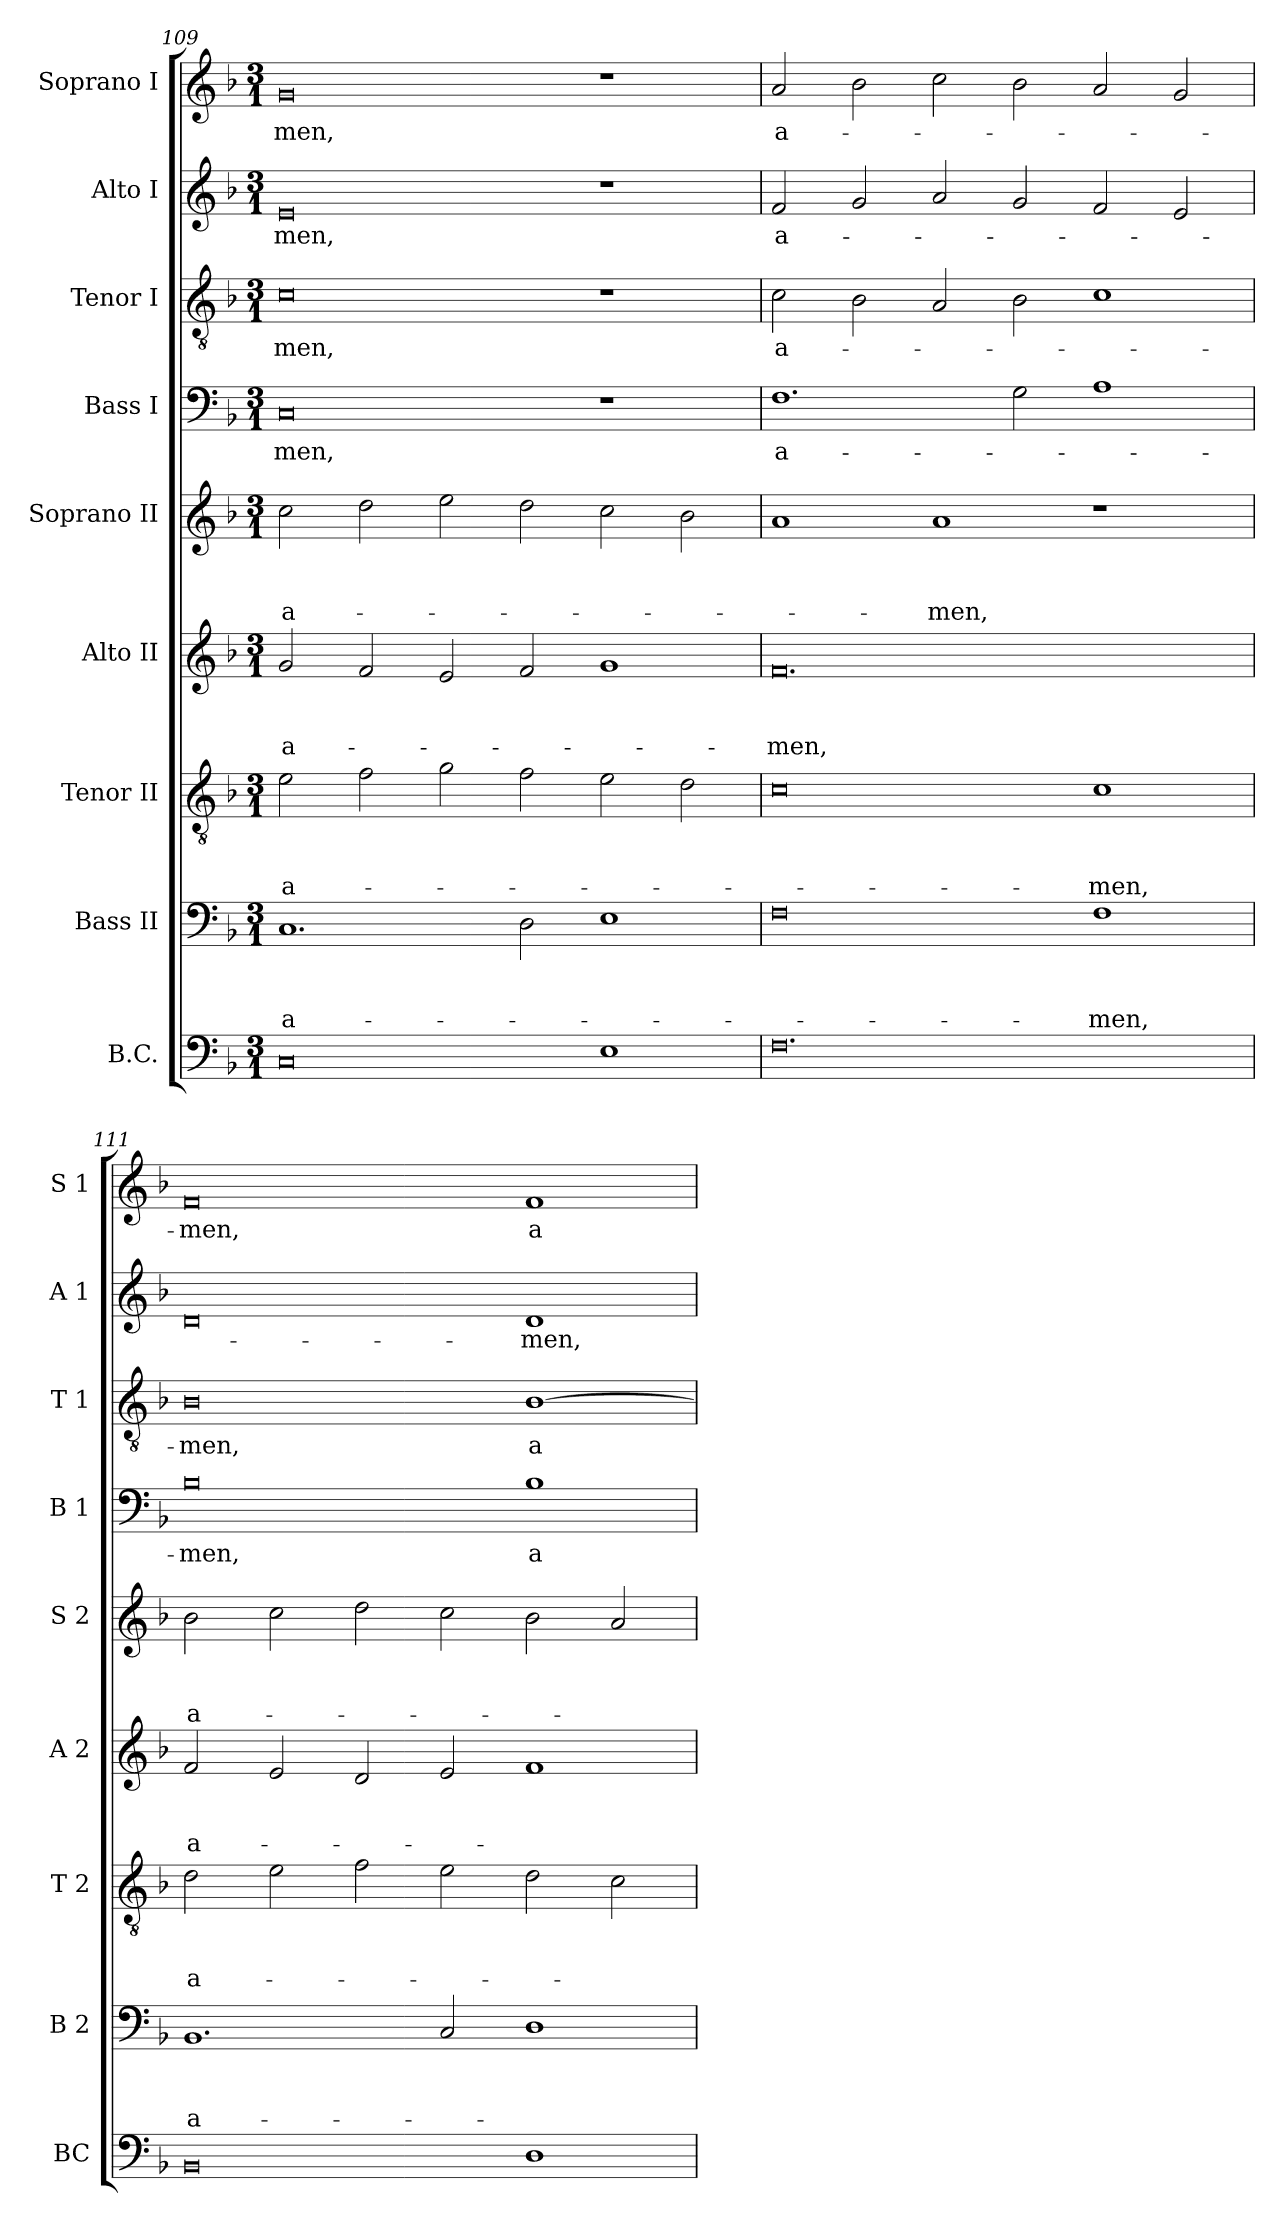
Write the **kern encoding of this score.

**kern	**kern	**text	**text	**text	**kern	**text	**text	**text	**kern	**text	**text	**text	**kern	**text	**text	**text	**kern	**text	**kern	**text	**kern	**text	**kern	**text
*part9	*part8	*part8	*part8	*part8	*part7	*part7	*part7	*part7	*part6	*part6	*part6	*part6	*part5	*part5	*part5	*part5	*part4	*part4	*part3	*part3	*part2	*part2	*part1	*part1
*staff9	*staff8	*staff8	*staff8	*staff8	*staff7	*staff7	*staff7	*staff7	*staff6	*staff6	*staff6	*staff6	*staff5	*staff5	*staff5	*staff5	*staff4	*staff4	*staff3	*staff3	*staff2	*staff2	*staff1	*staff1
*I"B.C.	*I"Bass II	*	*	*	*I"Tenor II	*	*	*	*I"Alto II	*	*	*	*I"Soprano II	*	*	*	*I"Bass I	*	*I"Tenor I	*	*I"Alto I	*	*I"Soprano I	*
*I'BC	*I'B 2	*	*	*	*I'T 2	*	*	*	*I'A 2	*	*	*	*I'S 2	*	*	*	*I'B 1	*	*I'T 1	*	*I'A 1	*	*I'S 1	*
!!LO:PB:g=z
*clefF4	*clefF4	*	*	*	*clefGv2	*	*	*	*clefG2	*	*	*	*clefG2	*	*	*	*clefF4	*	*clefGv2	*	*clefG2	*	*clefG2	*
*k[b-]	*k[b-]	*	*	*	*k[b-]	*	*	*	*k[b-]	*	*	*	*k[b-]	*	*	*	*k[b-]	*	*k[b-]	*	*k[b-]	*	*k[b-]	*
*F:	*F:	*	*	*	*F:	*	*	*	*F:	*	*	*	*F:	*	*	*	*F:	*	*F:	*	*F:	*	*F:	*
*M3/1	*M3/1	*	*	*	*M3/1	*	*	*	*M3/1	*	*	*	*M3/1	*	*	*	*M3/1	*	*M3/1	*	*M3/1	*	*M3/1	*
=109	=109	=109	=109	=109	=109	=109	=109	=109	=109	=109	=109	=109	=109	=109	=109	=109	=109	=109	=109	=109	=109	=109	=109	=109
!	!	!	!	!LO:LY:b	!	!	!	!LO:LY:b	!	!	!	!LO:LY:b	!	!	!	!LO:LY:b	!	!LO:LY:b	!	!LO:LY:b	!	!LO:LY:b	!	!LO:LY:b
0C	1.C	.	.	a-	2e\	.	.	a-	2g/	.	.	a-	2cc\	.	.	a-	0C	-men,	0c	-men,	0e	-men,	0g	-men,
.	.	.	.	.	2f\	.	.	.	2f/	.	.	.	2dd\	.	.	.	.	.	.	.	.	.	.	.
.	.	.	.	.	2g\	.	.	.	2e/	.	.	.	2ee\	.	.	.	.	.	.	.	.	.	.	.
.	2D\	.	.	.	2f\	.	.	.	2f/	.	.	.	2dd\	.	.	.	.	.	.	.	.	.	.	.
1E	1E	.	.	.	2e\	.	.	.	1g	.	.	.	2cc\	.	.	.	1r	.	1r	.	1r	.	1r	.
.	.	.	.	.	2d\	.	.	.	.	.	.	.	2b-\	.	.	.	.	.	.	.	.	.	.	.
=110	=110	=110	=110	=110	=110	=110	=110	=110	=110	=110	=110	=110	=110	=110	=110	=110	=110	=110	=110	=110	=110	=110	=110	=110
!	!	!	!	!	!	!	!	!	!	!	!	!LO:LY:b	!	!	!	!	!	!LO:LY:b	!	!LO:LY:b	!	!LO:LY:b	!	!LO:LY:b
0.F	0F	.	.	.	0c	.	.	.	0.f	.	.	-men,	1a	.	.	.	1.F	a-	2c\	a-	2f/	a-	2a/	a-
.	.	.	.	.	.	.	.	.	.	.	.	.	.	.	.	.	.	.	2B-\	.	2g/	.	2b-\	.
!	!	!	!	!	!	!	!	!	!	!	!	!	!	!	!	!LO:LY:b	!	!	!	!	!	!	!	!
.	.	.	.	.	.	.	.	.	.	.	.	.	1a	.	.	-men,	.	.	2A/	.	2a/	.	2cc\	.
.	.	.	.	.	.	.	.	.	.	.	.	.	.	.	.	.	2G\	.	2B-\	.	2g/	.	2b-\	.
!	!	!	!	!LO:LY:b	!	!	!	!LO:LY:b	!	!	!	!	!	!	!	!	!	!	!	!	!	!	!	!
.	1F	.	.	-men,	1c	.	.	-men,	.	.	.	.	1r	.	.	.	1A	.	1c	.	2f/	.	2a/	.
.	.	.	.	.	.	.	.	.	.	.	.	.	.	.	.	.	.	.	.	.	2e/	.	2g/	.
=111	=111	=111	=111	=111	=111	=111	=111	=111	=111	=111	=111	=111	=111	=111	=111	=111	=111	=111	=111	=111	=111	=111	=111	=111
!	!	!	!	!LO:LY:b	!	!	!	!LO:LY:b	!	!	!	!LO:LY:b	!	!	!	!LO:LY:b	!	!LO:LY:b	!	!LO:LY:b	!	!	!	!LO:LY:b
0BB-	1.BB-	.	.	a-	2d\	.	.	a-	2f/	.	.	a-	2b-\	.	.	a-	0B-	-men,	0B-	-men,	0d	.	0f	-men,
.	.	.	.	.	2e\	.	.	.	2e/	.	.	.	2cc\	.	.	.	.	.	.	.	.	.	.	.
.	.	.	.	.	2f\	.	.	.	2d/	.	.	.	2dd\	.	.	.	.	.	.	.	.	.	.	.
.	2C/	.	.	.	2e\	.	.	.	2e/	.	.	.	2cc\	.	.	.	.	.	.	.	.	.	.	.
!	!	!	!	!	!	!	!	!	!	!	!	!	!	!	!	!	!	!LO:LY:b	!	!LO:LY:b	!	!LO:LY:b	!	!LO:LY:b
1D	1D	.	.	.	2d\	.	.	.	1f	.	.	.	2b-\	.	.	.	1B-	a-	[1B-	a-	1d	-men,	1f	a-
.	.	.	.	.	2c\	.	.	.	.	.	.	.	2a/	.	.	.	.	.	.	.	.	.	.	.
=	=	=	=	=	=	=	=	=	=	=	=	=	=	=	=	=	=	=	=	=	=	=	=	=
*-	*-	*-	*-	*-	*-	*-	*-	*-	*-	*-	*-	*-	*-	*-	*-	*-	*-	*-	*-	*-	*-	*-	*-	*-
